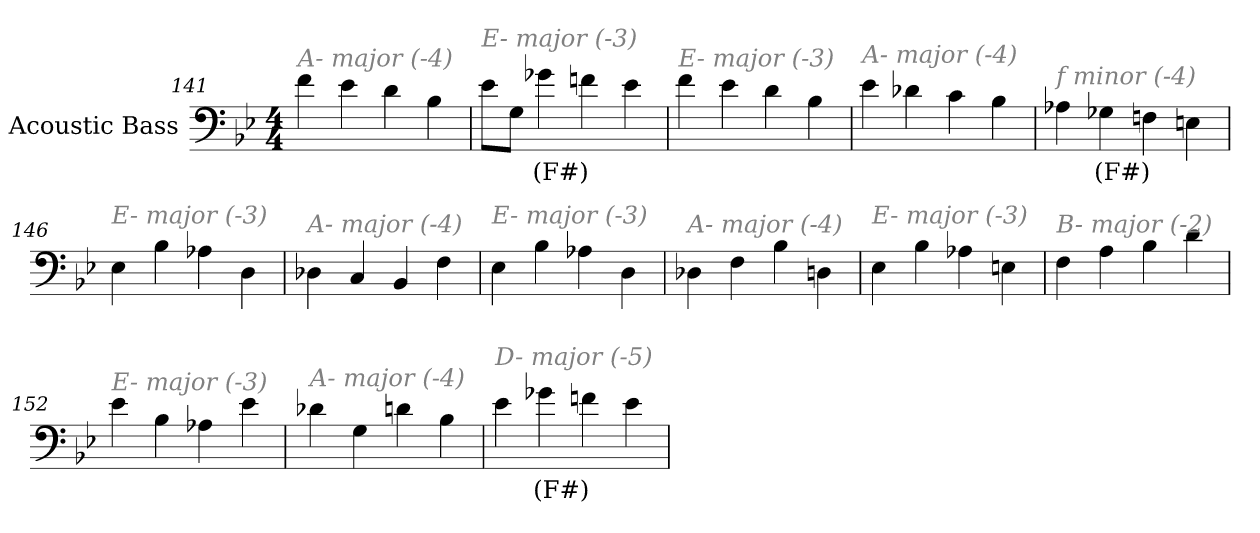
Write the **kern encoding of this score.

**kern	**text
*part1	*part1
*staff1	*staff1
*I"Acoustic Bass	*
*clefF4	*
*ITrd7c12	*
*k[b-e-]	*
*B-:	*
*M4/4	*
=141	=141
!LO:TX:i:color=#808080:t=A- major (-4)	!
4F	.
4E-	.
4D	.
4BB-	.
=142	=142
!LO:TX:i:color=#808080:t=E- major (-3)	!
8E-L	.
8GGJ	.
4G-Xi	(F#)
4Fn	.
4E-	.
=143	=143
!LO:TX:i:color=#808080:t=E- major (-3)	!
4F	.
4E-	.
4D	.
4BB-	.
=144	=144
!LO:TX:i:color=#808080:t=A- major (-4)	!
4E-	.
4D-X	.
4C	.
4BB-	.
=145	=145
!LO:TX:i:color=#808080:t=f minor (-4)	!
4AA-X	.
4GG-Xi	(F#)
4FFn	.
4EEn	.
=146	=146
!LO:TX:i:color=#808080:t=E- major (-3)	!
4EE-	.
4BB-	.
4AA-X	.
4DD	.
=147	=147
!LO:TX:i:color=#808080:t=A- major (-4)	!
4DD-X	.
4CC	.
4BBB-	.
4FF	.
=148	=148
!LO:TX:i:color=#808080:t=E- major (-3)	!
4EE-	.
4BB-	.
4AA-X	.
4DD	.
=149	=149
!LO:TX:i:color=#808080:t=A- major (-4)	!
4DD-X	.
4FF	.
4BB-	.
4DDn	.
=150	=150
!LO:TX:i:color=#808080:t=E- major (-3)	!
4EE-	.
4BB-	.
4AA-X	.
4EEn	.
=151	=151
!LO:TX:i:color=#808080:t=B- major (-2)	!
4FF	.
4AA	.
4BB-	.
4D	.
=152	=152
!LO:TX:i:color=#808080:t=E- major (-3)	!
4E-	.
4BB-	.
4AA-X	.
4E-	.
=153	=153
!LO:TX:i:color=#808080:t=A- major (-4)	!
4D-X	.
4GG	.
4Dn	.
4BB-	.
=154	=154
!LO:TX:i:color=#808080:t=D- major (-5)	!
4E-	.
4G-Xi	(F#)
4Fn	.
4E-	.
=	=
*-	*-
